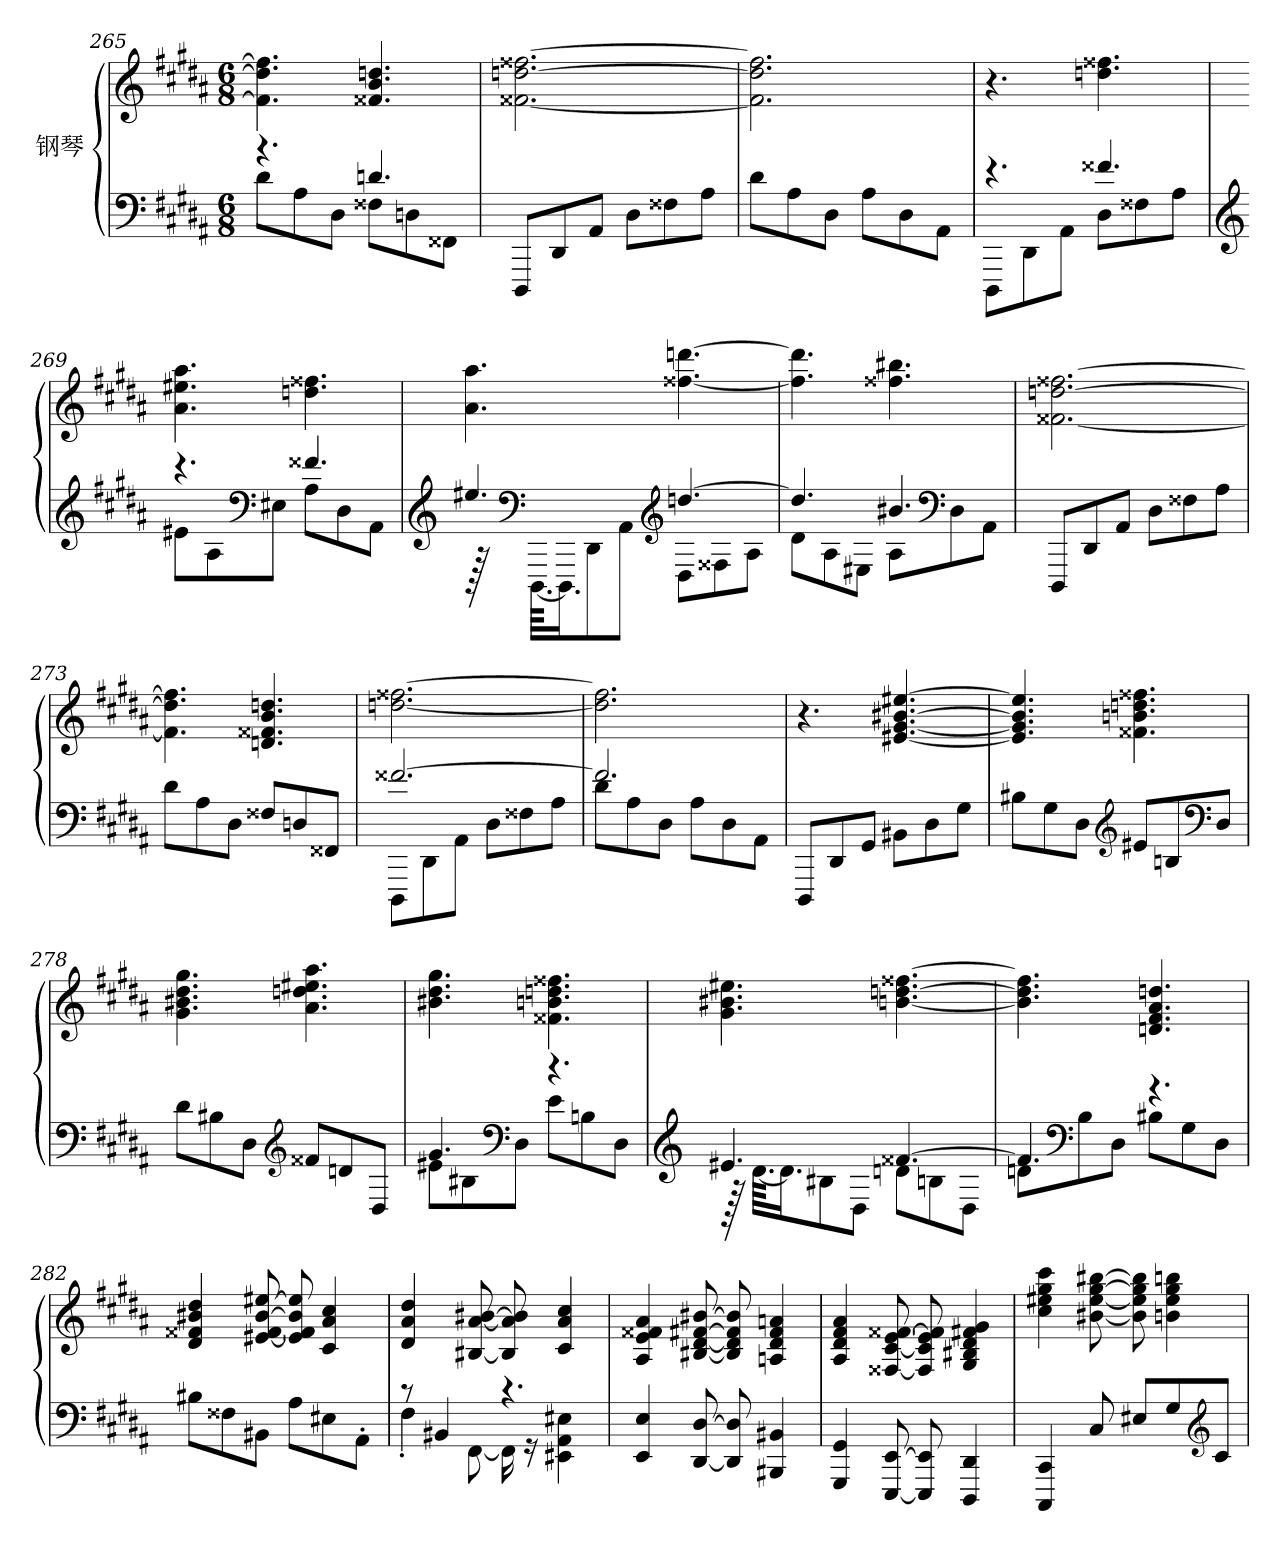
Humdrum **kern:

**kern	**kern
*part1	*part1
*staff2	*staff1
*I"钢琴	*
!!LO:LB:g=z
*clefF4	*clefG2
*k[f#c#g#d#a#]	*k[f#c#g#d#a#]
*M6/8	*M6/8
*MM209	*MM209
=265	=265
*^	*
4.r	8d#\L	4.f##\] 4.dd\] 4.ff##\]
.	8A#\	.
.	8D#\J	.
*	*	*MM186
4.dn/	8F##X\L	4.f##X/ 4.b/ 4.ddn/
.	8Dn\	.
.	8FF##X\J	.
*v	*v	*
=266	=266
*	*MM205
8DDD#/L	[2.f##X\ [2.ddn\ [2.ff##X\
8DD#/	.
8AA#/J	.
8D#\L	.
8F##X\	.
8A#\J	.
=267	=267
*	*MM202
8d#\L	2.f##\] 2.dd\] 2.ff##\]
8A#\	.
8D#\J	.
8A#\L	.
8D#\	.
8AA#\J	.
=268	=268
*	*MM200
*^	*
4.r	8DDD#\L	4.r
.	8DD#\	.
.	8AA#\J	.
*	*	*MM193
4.f##X/	8D#\L	4.ddn\ 4.ff##X\
.	8F##X\	.
.	8A#\J	.
!!LO:LB:g=z
=269	=269	=269
*clefG2	*	*
*	*	*MM203
4.r	8e#X\L	4.a#\ 4.ee#X\ 4.aa#\
.	8A#\	.
*clefF4	*	*
.	8E#X\J	.
*	*	*MM206
4.f##X/	8A#\L	4.ddn\ 4.ff##X\
.	8D#\	.
.	8AA#\J	.
=270	=270	=270
*clefG2	*	*
*	*	*MM201
4.ee#X/	128r	4.a#\ 4.aa#\
*clefF4	*	*
.	[64.DDD#\KKLL	.
.	16.DDD#\J]	.
.	8DD#\	.
.	8AA#\J	.
*clefG2	*	*
*	*	*MM199
[4.ddn/	8D#\L	[4.ff##X\ [4.dddn\
.	8F##X\	.
.	8A#\J	.
=271	=271	=271
*	*	*MM206
4.dd/]	8d#\L	4.ff##\] 4.ddd\]
.	8A#\	.
.	8E#X\J	.
*	*	*MM189
4.b#X/	8A#\L	4.ff##X\ 4.bb#X\
*clefF4	*	*
.	8D#\	.
.	8AA#\J	.
*v	*v	*
!!LO:PB:g=z
=272	=272
*	*MM201
8DDD#/L	[2.f##X\ [2.ddn\ [2.ff##X\
8DD#/	.
8AA#/J	.
8D#\L	.
8F##X\	.
8A#\J	.
=273	=273
*	*MM195
8d#\L	4.f##\] 4.dd\] 4.ff##\]
8A#\	.
8D#\J	.
*	*MM177
8F##X/L	4.dn/ 4.f##X/ 4.b/ 4.ddn/
8Dn/	.
8FF##X/J	.
=274	=274
*	*MM189
*^	*
[2.f##X/	8DDD#\L	[2.ddn\ [2.ff##X\
.	8DD#\	.
.	8AA#\J	.
.	8D#\L	.
.	8F##X\	.
.	8A#\J	.
=275	=275	=275
*	*	*MM188
2.f##/]	8d#\L	2.dd\] 2.ff##\]
.	8A#\	.
.	8D#\J	.
.	8A#\L	.
.	8D#\	.
.	8AA#\J	.
*v	*v	*
=276	=276
*	*MM195
8DDD#/L	4.r
8DD#/	.
8GG#/J	.
*	*MM191
8BB#X\L	[4.e#X/ [4.g#/ [4.b#X/ [4.ee#X/
8D#\	.
8G#\J	.
!!LO:LB:g=z
=277	=277
*	*MM213
8B#X\L	4.e#/] 4.g#/] 4.b#/] 4.ee#/]
8G#\	.
8D#\J	.
*clefG2	*
*	*MM194
8e#X/L	4.f##X\ 4.bn\ 4.ddn\ 4.ff##X\
8Bn/	.
*clefF4	*
8D#/J	.
=278	=278
*	*MM200
8d#\L	4.g#\ 4.b#X\ 4.dd#\ 4.gg#\
8B#X\	.
8D#\J	.
*clefG2	*
*	*MM201
8f##X/L	4.a#\ 4.ddn\ 4.ee#X\ 4.aa#\
8dn/	.
8D#/J	.
=279	=279
*	*MM226
*^	*
4.g#/	8e#X\L	4.b#X\ 4.dd#\ 4.gg#\
.	8B#X\	.
*clefF4	*	*
.	8D#\J	.
*	*	*MM206
4.r	8e#\L	4.f##X\ 4.bn\ 4.ddn\ 4.ff##X\
.	8Bn\	.
.	8D#\J	.
!!LO:LB:g=z
=280	=280	=280
*clefG2	*	*
*	*	*MM217
4.e#X/	128r	4.g#\ 4.b#X\ 4.ee#X\
.	[64.d#\KKLL	.
.	16.d#\J]	.
.	8B#X\	.
.	8D#\J	.
*	*	*MM229
[4.f##X/	8dn\L	[4.bn\ [4.ddn\ [4.ff##X\
.	8Bn\	.
.	8D#\J	.
=281	=281	=281
*	*	*MM199
4.f##/]	8dn\L	4.b\] 4.dd\] 4.ff##\]
*clefF4	*	*
.	8B\	.
.	8D#\J	.
*	*	*MM218
4.r	8B#X\L	4.dn/ 4.f#/ 4.a#/ 4.ddn/
.	8G#\	.
.	8D#\J	.
*v	*v	*
=282	=282
8B#X\L	4d#/ 4f##X/ 4b#X/ 4dd#/
8F##X\	.
8BB#X\J	[8e#X/ [8f##/ [8b#/ [8ee#X/
*	*MM212
8A#\L	8e#/] 8f##/] 8b#/] 8ee#/]
8E#X\	4c#/ 4a#/ 4cc#/
8AA#'\J	.
!!LO:LB:g=z
=283	=283
*	*MM221
*^	*
8r	4F#'\	4d#/ 4a#/ 4dd#/
4BB#X/	.	.
.	[8FF#\	[8B#X/ [8a#/ [8b#X/
*	*	*MM205
4.r	16FF#\]	8B#/] 8a#/] 8b#/]
.	16r	.
.	4EE#X\ 4AA#\ 4E#X\	4c#/ 4a#/ 4cc#/
*v	*v	*
=284	=284
*	*MM203
4EE/ 4E/	4A#/ 4e/ 4f##X/ 4a#/
[8DD#/ [8D#/	[8B#X/ [8d#/ [8f#X/ [8b#X/
*	*MM206
8DD#/] 8D#/]	8B#/] 8d#/] 8f#/] 8b#/]
4BBB#X/ 4BB#X/	4An/ 4d#/ 4f#/ 4an/
=285	=285
*	*MM184
4GGG#/ 4GG#/	4A#/ 4d#/ 4f#/ 4a#/
[8EEE/ [8EE/	[8F##X/ [8c#/ [8e/ [8f##X/
*	*MM150
8EEE/] 8EE/]	8F##/] 8c#/] 8e/] 8f##/]
4DDD#/ 4DD#/	4G#/ 4B#X/ 4d#/ 4f#X/ 4g#/
=286	=286
*	*MM222
4CCC#/ 4CC#/	4cc#\ 4ee#X\ 4gg#\ 4ccc#\
8C#/	[8b#X\ [8ee#\ [8gg#\ [8bb#X\
*	*MM237
8E#X/L	8b#\] 8ee#\] 8gg#\] 8bb#\]
8G#/	4bn\ 4ee#\ 4gg#\ 4bbn\
*clefG2	*
8c#/J	.
=	=
*-	*-
